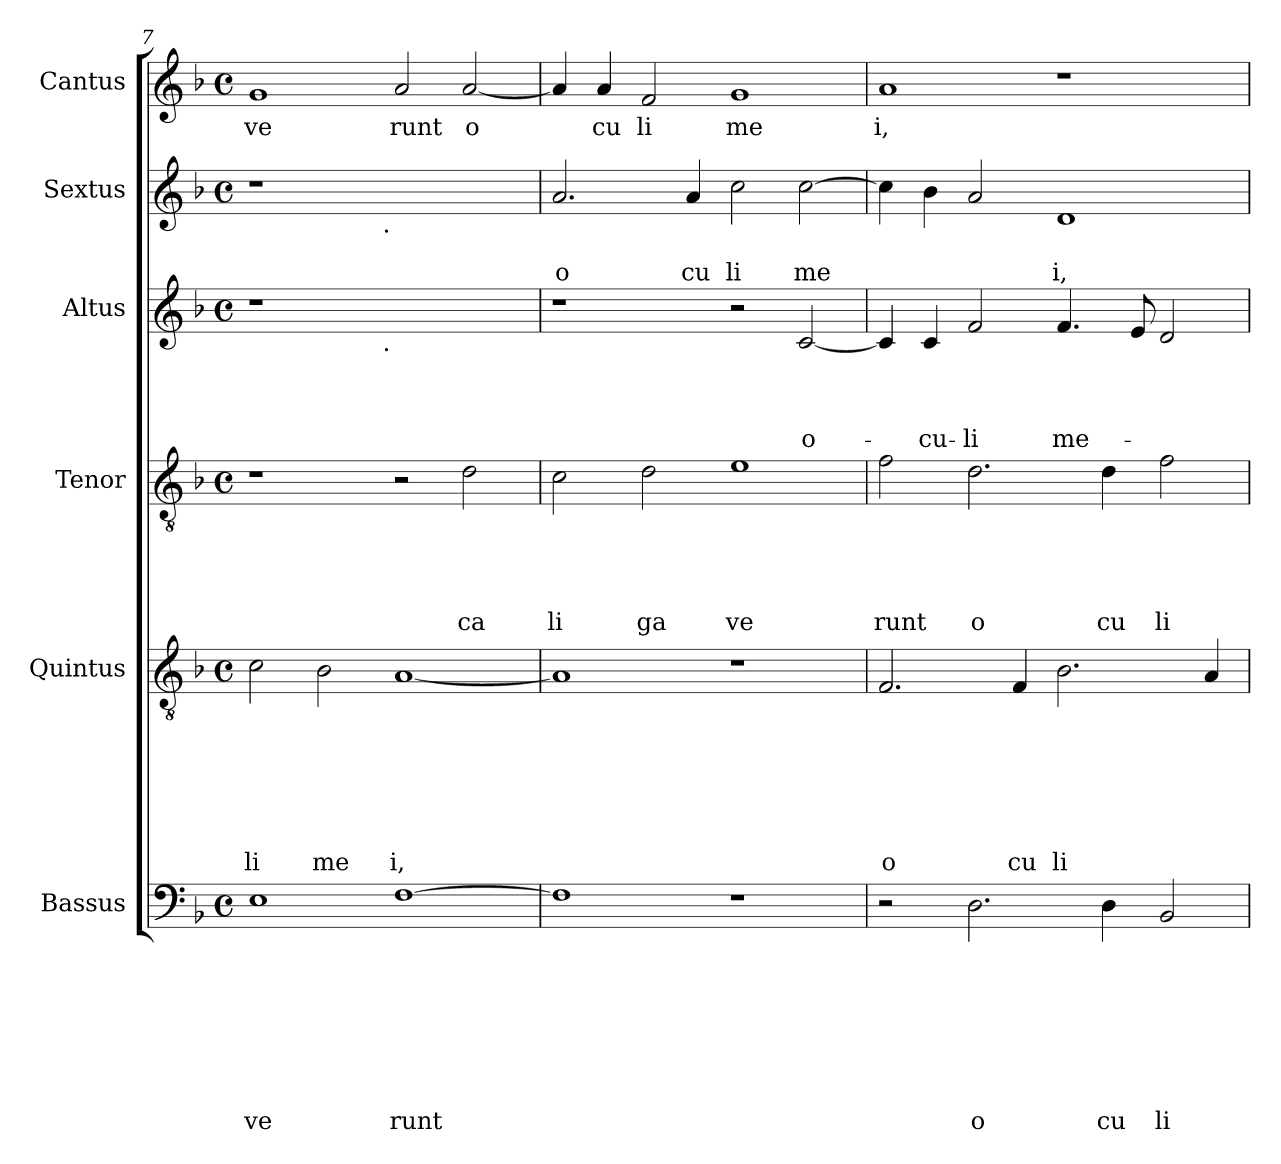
**kern	**text	**text	**text	**text	**text	**text	**text	**text	**kern	**text	**text	**text	**text	**text	**text	**text	**kern	**text	**text	**text	**text	**text	**kern	**text	**text	**text	**text	**kern	**text	**text	**kern	**text
*part6	*part6	*part6	*part6	*part6	*part6	*part6	*part6	*part6	*part5	*part5	*part5	*part5	*part5	*part5	*part5	*part5	*part4	*part4	*part4	*part4	*part4	*part4	*part3	*part3	*part3	*part3	*part3	*part2	*part2	*part2	*part1	*part1
*staff6	*staff6	*staff6	*staff6	*staff6	*staff6	*staff6	*staff6	*staff6	*staff5	*staff5	*staff5	*staff5	*staff5	*staff5	*staff5	*staff5	*staff4	*staff4	*staff4	*staff4	*staff4	*staff4	*staff3	*staff3	*staff3	*staff3	*staff3	*staff2	*staff2	*staff2	*staff1	*staff1
*I"Bassus	*	*	*	*	*	*	*	*	*I"Quintus	*	*	*	*	*	*	*	*I"Tenor	*	*	*	*	*	*I"Altus	*	*	*	*	*I"Sextus	*	*	*I"Cantus	*
*clefF4	*	*	*	*	*	*	*	*	*clefGv2	*	*	*	*	*	*	*	*clefGv2	*	*	*	*	*	*clefG2	*	*	*	*	*clefG2	*	*	*clefG2	*
*k[b-]	*	*	*	*	*	*	*	*	*k[b-]	*	*	*	*	*	*	*	*k[b-]	*	*	*	*	*	*k[b-]	*	*	*	*	*k[b-]	*	*	*k[b-]	*
*F:	*	*	*	*	*	*	*	*	*F:	*	*	*	*	*	*	*	*F:	*	*	*	*	*	*F:	*	*	*	*	*F:	*	*	*F:	*
*M4/4	*	*	*	*	*	*	*	*	*M4/4	*	*	*	*	*	*	*	*M4/4	*	*	*	*	*	*M4/4	*	*	*	*	*M4/4	*	*	*M4/4	*
*met(c)	*	*	*	*	*	*	*	*	*met(c)	*	*	*	*	*	*	*	*met(c)	*	*	*	*	*	*met(c)	*	*	*	*	*met(c)	*	*	*met(c)	*
=7	=7	=7	=7	=7	=7	=7	=7	=7	=7	=7	=7	=7	=7	=7	=7	=7	=7	=7	=7	=7	=7	=7	=7	=7	=7	=7	=7	=7	=7	=7	=7	=7
!	!	!	!	!	!	!	!	!LO:LY:b	!	!	!	!	!	!	!	!LO:LY:b	!	!	!	!	!	!	!	!	!	!	!	!	!	!	!	!LO:LY:b
*	*	*	*	*	*	*	*	*	*	*	*	*	*	*	*	*	*	*	*	*	*	*	*^	*	*	*	*	*^	*	*	*	*
1E	.	.	.	.	.	.	.	ve	2c\	.	.	.	.	.	.	li	1r	.	.	.	.	.	1r	2ryy	.	.	.	.	1r	2ryy	.	.	1g	ve
!	!	!	!	!	!	!	!	!	!	!	!	!	!	!	!	!LO:LY:b	!	!	!	!	!	!	!	!	!	!	!	!	!	!	!	!	!	!
.	.	.	.	.	.	.	.	.	2B-\	.	.	.	.	.	.	me	.	.	.	.	.	.	.	4...ryy	.	.	.	.	.	4...ryy	.	.	.	.
!	!	!	!	!	!	!	!	!	!	!	!	!	!	!	!	!	!	!	!	!	!	!	!	!	!	!	!	!	!	!LO:TX:b:t=.	!	!	!	!
!	!	!	!	!	!	!	!	!	!	!	!	!	!	!	!	!	!	!	!	!	!	!	!	!LO:TX:b:t=.	!	!	!	!	!	!	!	!	!	!
.	.	.	.	.	.	.	.	.	.	.	.	.	.	.	.	.	.	.	.	.	.	.	.	1ryy	.	.	.	.	.	1ryy	.	.	.	.
!	!	!	!	!	!	!	!	!LO:LY:b	!	!	!	!	!	!	!	!LO:LY:b:rj	!	!	!	!	!	!	!	!	!	!	!	!	!	!	!	!	!	!LO:LY:b
[>1F	.	.	.	.	.	.	.	runt	[<1A	.	.	.	.	.	.	i,	2r	.	.	.	.	.	1ryy	.	.	.	.	.	1ryy	.	.	.	2a/	runt
!	!	!	!	!	!	!	!	!	!	!	!	!	!	!	!	!	!	!	!	!	!	!LO:LY:b	!	!	!	!	!	!	!	!	!	!	!	!LO:LY:b
.	.	.	.	.	.	.	.	.	.	.	.	.	.	.	.	.	2d\	.	.	.	.	ca	.	.	.	.	.	.	.	.	.	.	[<2a/	o
.	.	.	.	.	.	.	.	.	.	.	.	.	.	.	.	.	.	.	.	.	.	.	.	32ryy	.	.	.	.	.	32ryy	.	.	.	.
=8	=8	=8	=8	=8	=8	=8	=8	=8	=8	=8	=8	=8	=8	=8	=8	=8	=8	=8	=8	=8	=8	=8	=8	=8	=8	=8	=8	=8	=8	=8	=8	=8	=8	=8
!	!	!	!	!	!	!	!	!	!	!	!	!	!	!	!	!	!	!	!	!	!	!LO:LY:b	!	!	!	!	!	!	!	!	!	!LO:LY:b	!	!
*	*	*	*	*	*	*	*	*	*	*	*	*	*	*	*	*	*	*	*	*	*	*	*v	*v	*	*	*	*	*	*	*	*	*	*
*	*	*	*	*	*	*	*	*	*	*	*	*	*	*	*	*	*	*	*	*	*	*	*	*	*	*	*	*v	*v	*	*	*	*
1F]	.	.	.	.	.	.	.	.	1A]	.	.	.	.	.	.	.	2c\	.	.	.	.	li	1r	.	.	.	.	2.a/	.	o	4a/]	.
!	!	!	!	!	!	!	!	!	!	!	!	!	!	!	!	!	!	!	!	!	!	!	!	!	!	!	!	!	!	!	!	!LO:LY:b
.	.	.	.	.	.	.	.	.	.	.	.	.	.	.	.	.	.	.	.	.	.	.	.	.	.	.	.	.	.	.	4a/	cu
!	!	!	!	!	!	!	!	!	!	!	!	!	!	!	!	!	!	!	!	!	!	!LO:LY:b	!	!	!	!	!	!	!	!	!	!LO:LY:b
.	.	.	.	.	.	.	.	.	.	.	.	.	.	.	.	.	2d\	.	.	.	.	ga	.	.	.	.	.	.	.	.	2f/	li
!	!	!	!	!	!	!	!	!	!	!	!	!	!	!	!	!	!	!	!	!	!	!	!	!	!	!	!	!	!	!LO:LY:b	!	!
.	.	.	.	.	.	.	.	.	.	.	.	.	.	.	.	.	.	.	.	.	.	.	.	.	.	.	.	4a/	.	cu	.	.
!	!	!	!	!	!	!	!	!	!	!	!	!	!	!	!	!	!	!	!	!	!	!LO:LY:b	!	!	!	!	!	!	!	!LO:LY:b	!	!LO:LY:b
1r	.	.	.	.	.	.	.	.	1r	.	.	.	.	.	.	.	1e	.	.	.	.	ve	2r	.	.	.	.	2cc\	.	li	1g	me
!	!	!	!	!	!	!	!	!	!	!	!	!	!	!	!	!	!	!	!	!	!	!	!	!	!	!	!LO:LY:b	!	!	!LO:LY:b	!	!
.	.	.	.	.	.	.	.	.	.	.	.	.	.	.	.	.	.	.	.	.	.	.	[<2c/	.	.	.	o-	[>2cc\	.	me	.	.
=9	=9	=9	=9	=9	=9	=9	=9	=9	=9	=9	=9	=9	=9	=9	=9	=9	=9	=9	=9	=9	=9	=9	=9	=9	=9	=9	=9	=9	=9	=9	=9	=9
!	!	!	!	!	!	!	!	!	!	!	!	!	!	!	!	!LO:LY:b	!	!	!	!	!	!LO:LY:b	!	!	!	!	!	!	!	!	!	!LO:LY:b
2r	.	.	.	.	.	.	.	.	2.F/	.	.	.	.	.	.	o	2f\	.	.	.	.	runt	4c/]	.	.	.	.	4cc\]	.	.	1a	i,
!	!	!	!	!	!	!	!	!	!	!	!	!	!	!	!	!	!	!	!	!	!	!	!	!	!	!	!LO:LY:b	!	!	!	!	!
.	.	.	.	.	.	.	.	.	.	.	.	.	.	.	.	.	.	.	.	.	.	.	4c/	.	.	.	-cu-	4b-\	.	.	.	.
!	!	!	!	!	!	!	!	!LO:LY:b	!	!	!	!	!	!	!	!	!	!	!	!	!	!LO:LY:b	!	!	!	!	!LO:LY:b	!	!	!	!	!
2.D\	.	.	.	.	.	.	.	o	.	.	.	.	.	.	.	.	2.d\	.	.	.	.	o	2f/	.	.	.	-li	2a/	.	.	.	.
!	!	!	!	!	!	!	!	!	!	!	!	!	!	!	!	!LO:LY:b	!	!	!	!	!	!	!	!	!	!	!	!	!	!	!	!
.	.	.	.	.	.	.	.	.	4F/	.	.	.	.	.	.	cu	.	.	.	.	.	.	.	.	.	.	.	.	.	.	.	.
!	!	!	!	!	!	!	!	!	!	!	!	!	!	!	!	!LO:LY:b	!	!	!	!	!	!	!	!	!	!	!LO:LY:b	!	!	!LO:LY:b	!	!
.	.	.	.	.	.	.	.	.	2.B-\	.	.	.	.	.	.	li	.	.	.	.	.	.	4.f/	.	.	.	me-	1d	.	i,	1r	.
!	!	!	!	!	!	!	!	!LO:LY:b	!	!	!	!	!	!	!	!	!	!	!	!	!	!LO:LY:b	!	!	!	!	!	!	!	!	!	!
4D\	.	.	.	.	.	.	.	cu	.	.	.	.	.	.	.	.	4d\	.	.	.	.	cu	.	.	.	.	.	.	.	.	.	.
.	.	.	.	.	.	.	.	.	.	.	.	.	.	.	.	.	.	.	.	.	.	.	8e/	.	.	.	.	.	.	.	.	.
!	!	!	!	!	!	!	!	!LO:LY:b	!	!	!	!	!	!	!	!	!	!	!	!	!	!LO:LY:b	!	!	!	!	!	!	!	!	!	!
2BB-/	.	.	.	.	.	.	.	li	.	.	.	.	.	.	.	.	2f\	.	.	.	.	li	2d/	.	.	.	.	.	.	.	.	.
.	.	.	.	.	.	.	.	.	4A/	.	.	.	.	.	.	.	.	.	.	.	.	.	.	.	.	.	.	.	.	.	.	.
=	=	=	=	=	=	=	=	=	=	=	=	=	=	=	=	=	=	=	=	=	=	=	=	=	=	=	=	=	=	=	=	=
*-	*-	*-	*-	*-	*-	*-	*-	*-	*-	*-	*-	*-	*-	*-	*-	*-	*-	*-	*-	*-	*-	*-	*-	*-	*-	*-	*-	*-	*-	*-	*-	*-
